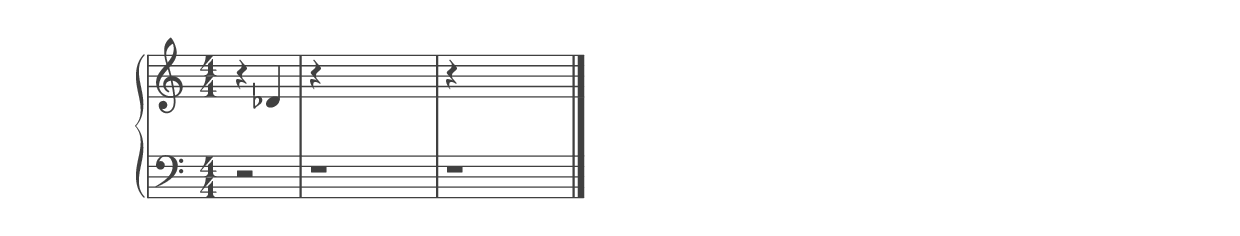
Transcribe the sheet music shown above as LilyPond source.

%% ----------------------------------------------------------------------------
%% Generated on: 2019 January 05
%% Note Name: D4b
%% Octave: 4
%% Clef: treble
%% Filename: 077-41-4-treble-D4b
%% ----------------------------------------------------------------------------

\version "2.19.82"

\include "../piano_note_colors.ly"

\header {
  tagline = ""
}

upper = {
  \clef treble
  \numericTimeSignature
  % treble note
  r4 des'4
  % treble octave (hidden)
  r4 \hideNotes des4 des'4 des''4
  % treble octave (hidden) repeat
  \unHideNotes
  r4 \hideNotes des4 des'4 des''4
  \bar "|."
}

lower = {
  \clef bass
  \numericTimeSignature
  % bass note in color
  r2
  % bass octave (hidden)
  r1
  % bass octave (hidden) repeat
  \unHideNotes
  r1
}

\score {
  \new PianoStaff <<
    \context Score
    \applyContext #(override-color-for-all-grobs default-black)
    \time 4/4
    \partial 2
    \new Staff = upper { \upper }
    \new Staff = lower { \lower }
  >>
  \layout { }
  \midi { }
}